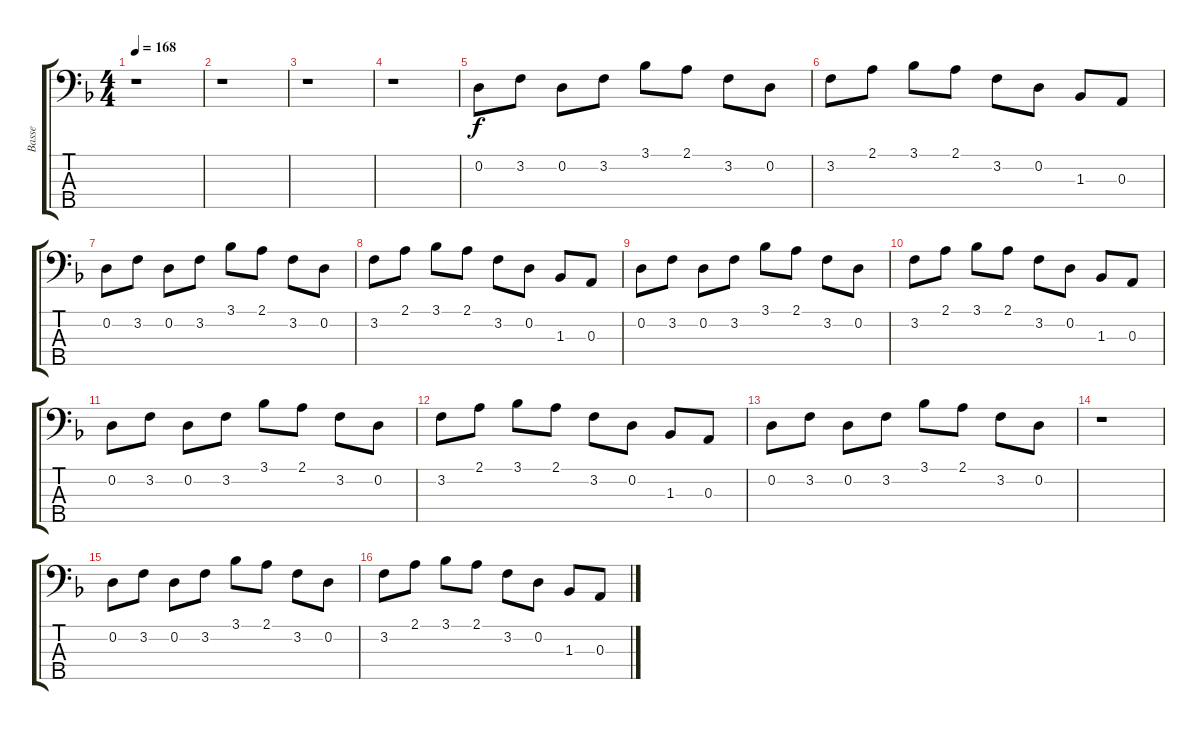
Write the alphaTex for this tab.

\track ("Basse" "Basse") {instrument synthbass2}
\staff {score tabs}
\tuning (G2 D2 A1 E1 B0) {hide}
\ts (4 4)
\tempo 168
\clef f4
\ks f
r.1{dy f} |
r.1 |
r.1 |
r.1 |
0.2.8 3.2.8 0.2.8 3.2.8 3.1.8 2.1.8 3.2.8 0.2.8 |
3.2.8 2.1.8 3.1.8 2.1.8 3.2.8 0.2.8 1.3.8 0.3.8 |
0.2.8 3.2.8 0.2.8 3.2.8 3.1.8 2.1.8 3.2.8 0.2.8 |
3.2.8 2.1.8 3.1.8 2.1.8 3.2.8 0.2.8 1.3.8 0.3.8 |
0.2.8 3.2.8 0.2.8 3.2.8 3.1.8 2.1.8 3.2.8 0.2.8 |
3.2.8 2.1.8 3.1.8 2.1.8 3.2.8 0.2.8 1.3.8 0.3.8 |
0.2.8 3.2.8 0.2.8 3.2.8 3.1.8 2.1.8 3.2.8 0.2.8 |
3.2.8 2.1.8 3.1.8 2.1.8 3.2.8 0.2.8 1.3.8 0.3.8 |
0.2.8 3.2.8 0.2.8 3.2.8 3.1.8 2.1.8 3.2.8 0.2.8 |
r.1 |
0.2.8 3.2.8 0.2.8 3.2.8 3.1.8 2.1.8 3.2.8 0.2.8 |
3.2.8 2.1.8 3.1.8 2.1.8 3.2.8 0.2.8 1.3.8 0.3.8
